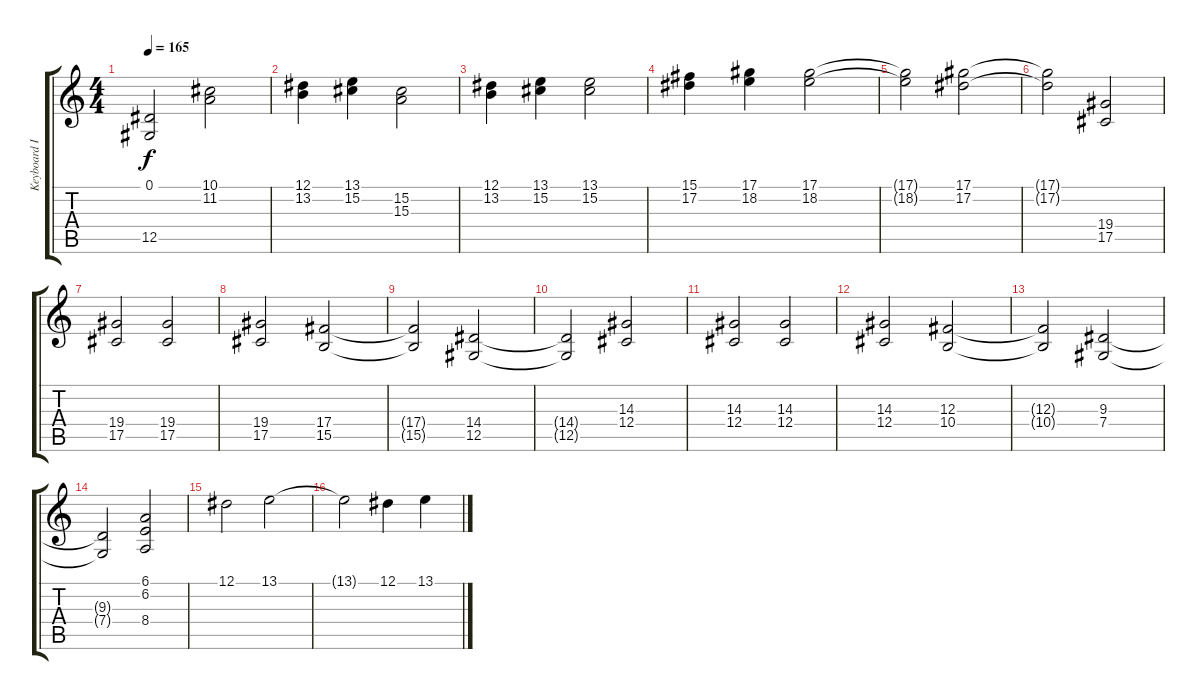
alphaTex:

\track ("Keyboard I" "Keyboard I") {instrument stringensemble1}
\staff {score tabs}
\tuning (Eb4 Bb3 Gb3 Db3 Ab2 Eb2) {hide}
\ts (4 4)
\tempo 165
\clef g2
\ks c
(0.1 12.5).2{dy f} (10.1 11.2).2{volume 16 balance 8} |
(12.1 13.2).4 (13.1 15.2).4 (15.2 15.3).2 |
(12.1 13.2).4 (13.1 15.2).4 (13.1 15.2).2 |
(15.1 17.2).4 (17.1 18.2).4 (17.1 18.2).2 |
(17.1{t} 18.2{t}).2 (17.1 17.2).2 |
(17.1{t} 17.2{t}).2 (19.4 17.5).2{volume 11 balance 8} |
(19.4 17.5).2 (19.4 17.5).2 |
(19.4 17.5).2 (17.4 15.5).2 |
(17.4{t} 15.5{t}).2 (14.4 12.5).2 |
(14.4{t} 12.5{t}).2 (14.3 12.4).2 |
(14.3 12.4).2 (14.3 12.4).2 |
(14.3 12.4).2 (12.3 10.4).2 |
(12.3{t} 10.4{t}).2 (9.3 7.4).2 |
(9.3{t} 7.4{t}).2 (6.1 6.2 8.4).2{volume 10 balance 8} |
12.1.2 13.1.2 |
13.1{t}.2 12.1.4 13.1.4
